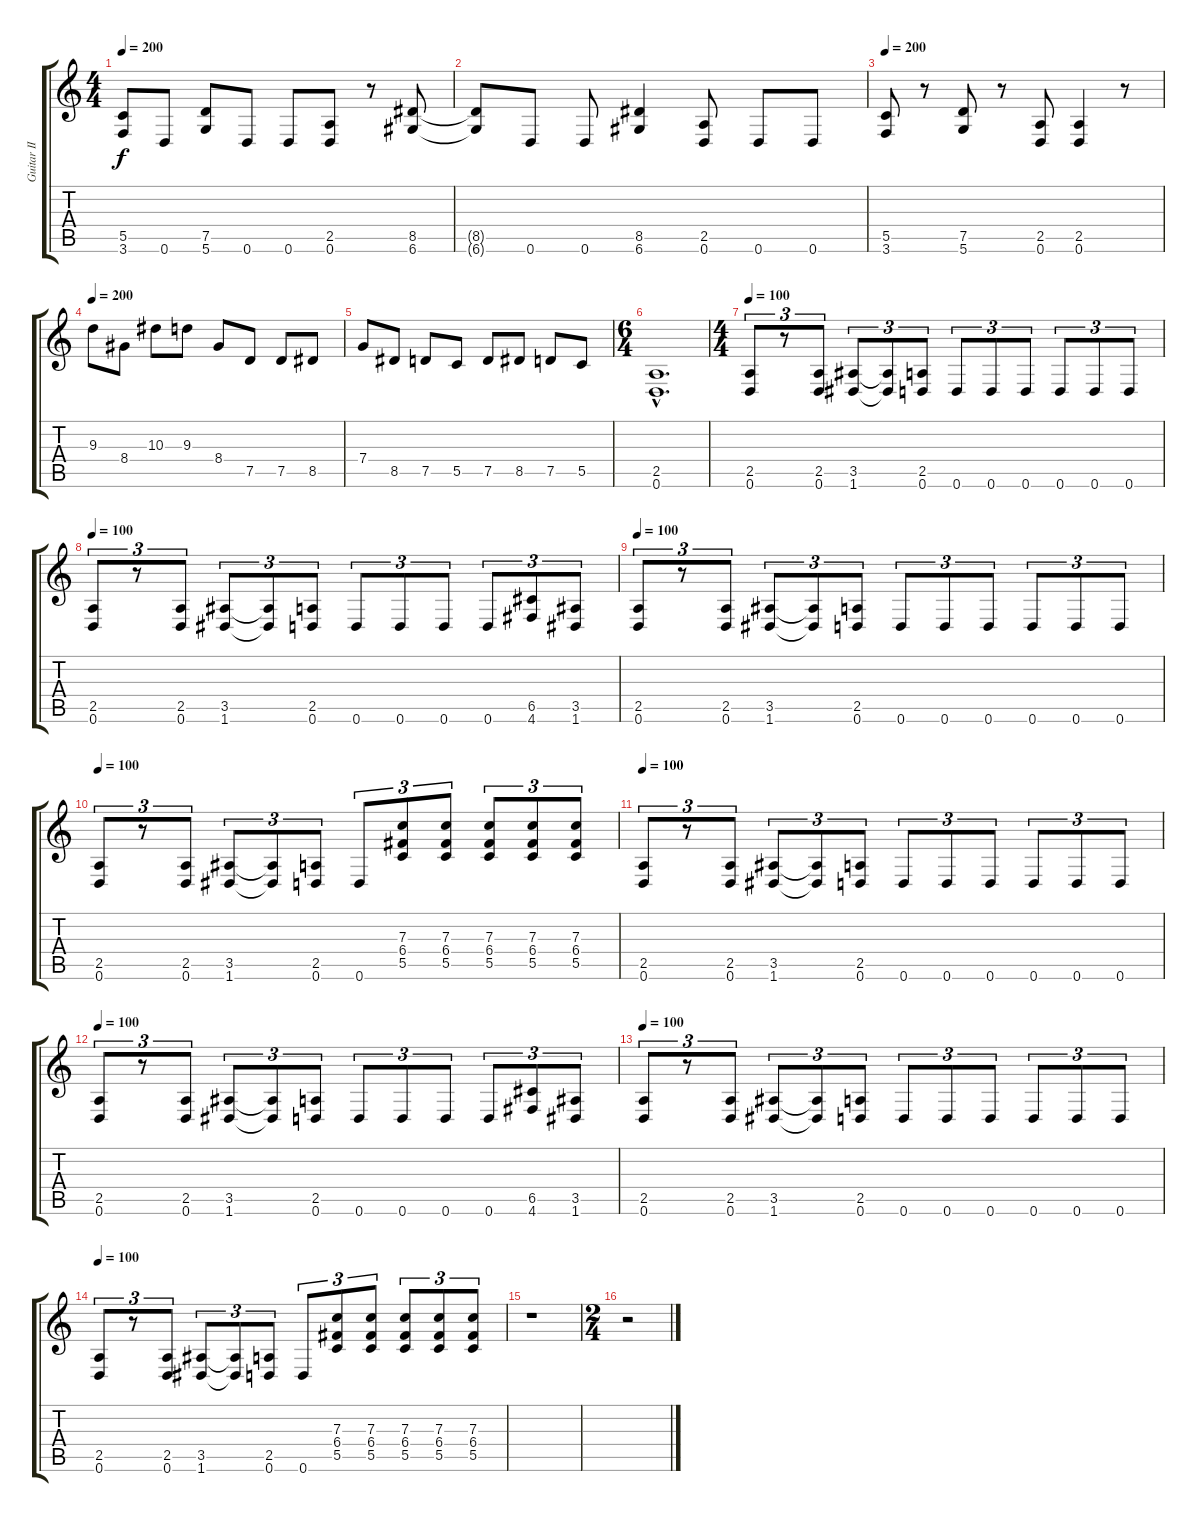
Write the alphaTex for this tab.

\track ("Guitar II" "Guitar II") {instrument distortionguitar}
\staff {score tabs}
\tuning (D4 A3 F3 C3 G2 D2) {hide}
\ts (4 4)
\tempo 200
\clef g2
\ks c
(5.5 3.6).8{dy f} 0.6.8 (7.5 5.6).8 0.6.8 0.6.8 (2.5 0.6).8 r.8 (8.5 6.6).8 |
(8.5{t} 6.6{t}).8 0.6.8 0.6.8 (8.5 6.6).4 (2.5 0.6).8 0.6.8 0.6.8 |
\tempo 200
(5.5 3.6).8 r.8 (7.5 5.6).8 r.8 (2.5 0.6).8 (2.5 0.6).4 r.8 |
\tempo 200
9.3.8{volume 9} 8.4.8 10.3.8 9.3.8 8.4.8 7.5.8 7.5.8 8.5.8 |
7.4.8 8.5.8 7.5.8 5.5.8 7.5.8 8.5.8 7.5.8 5.5.8 |
\ts (6 4)
(2.5{hac} 0.6{hac}).1{d} |
\ts (4 4)
\tempo 100
(2.5 0.6).8{tu (3 2) volume 9} r.8{tu (3 2)} (2.5 0.6).8{tu (3 2)} (3.5 1.6).8{tu (3 2)} (3.5{t} 1.6{t}).8{tu (3 2)} (2.5 0.6).8{tu (3 2)} 0.6.8{tu (3 2)} 0.6.8{tu (3 2)} 0.6.8{tu (3 2)} 0.6.8{tu (3 2)} 0.6.8{tu (3 2)} 0.6.8{tu (3 2)} |
\tempo 100
(2.5 0.6).8{tu (3 2)} r.8{tu (3 2)} (2.5 0.6).8{tu (3 2)} (3.5 1.6).8{tu (3 2)} (3.5{t} 1.6{t}).8{tu (3 2)} (2.5 0.6).8{tu (3 2)} 0.6.8{tu (3 2)} 0.6.8{tu (3 2)} 0.6.8{tu (3 2)} 0.6.8{tu (3 2)} (6.5 4.6).8{tu (3 2)} (3.5 1.6).8{tu (3 2)} |
\tempo 100
(2.5 0.6).8{tu (3 2)} r.8{tu (3 2)} (2.5 0.6).8{tu (3 2)} (3.5 1.6).8{tu (3 2)} (3.5{t} 1.6{t}).8{tu (3 2)} (2.5 0.6).8{tu (3 2)} 0.6.8{tu (3 2)} 0.6.8{tu (3 2)} 0.6.8{tu (3 2)} 0.6.8{tu (3 2)} 0.6.8{tu (3 2)} 0.6.8{tu (3 2)} |
\tempo 100
(2.5 0.6).8{tu (3 2)} r.8{tu (3 2)} (2.5 0.6).8{tu (3 2)} (3.5 1.6).8{tu (3 2)} (3.5{t} 1.6{t}).8{tu (3 2)} (2.5 0.6).8{tu (3 2)} 0.6.8{tu (3 2)} (7.3 6.4 5.5).8{tu (3 2)} (7.3 6.4 5.5).8{tu (3 2)} (7.3 6.4 5.5).8{tu (3 2)} (7.3 6.4 5.5).8{tu (3 2)} (7.3 6.4 5.5).8{tu (3 2)} |
\tempo 100
(2.5 0.6).8{tu (3 2) volume 9} r.8{tu (3 2)} (2.5 0.6).8{tu (3 2)} (3.5 1.6).8{tu (3 2)} (3.5{t} 1.6{t}).8{tu (3 2)} (2.5 0.6).8{tu (3 2)} 0.6.8{tu (3 2)} 0.6.8{tu (3 2)} 0.6.8{tu (3 2)} 0.6.8{tu (3 2)} 0.6.8{tu (3 2)} 0.6.8{tu (3 2)} |
\tempo 100
(2.5 0.6).8{tu (3 2)} r.8{tu (3 2)} (2.5 0.6).8{tu (3 2)} (3.5 1.6).8{tu (3 2)} (3.5{t} 1.6{t}).8{tu (3 2)} (2.5 0.6).8{tu (3 2)} 0.6.8{tu (3 2)} 0.6.8{tu (3 2)} 0.6.8{tu (3 2)} 0.6.8{tu (3 2)} (6.5 4.6).8{tu (3 2)} (3.5 1.6).8{tu (3 2)} |
\tempo 100
(2.5 0.6).8{tu (3 2)} r.8{tu (3 2)} (2.5 0.6).8{tu (3 2)} (3.5 1.6).8{tu (3 2)} (3.5{t} 1.6{t}).8{tu (3 2)} (2.5 0.6).8{tu (3 2)} 0.6.8{tu (3 2)} 0.6.8{tu (3 2)} 0.6.8{tu (3 2)} 0.6.8{tu (3 2)} 0.6.8{tu (3 2)} 0.6.8{tu (3 2)} |
\tempo 100
(2.5 0.6).8{tu (3 2)} r.8{tu (3 2)} (2.5 0.6).8{tu (3 2)} (3.5 1.6).8{tu (3 2)} (3.5{t} 1.6{t}).8{tu (3 2)} (2.5 0.6).8{tu (3 2)} 0.6.8{tu (3 2)} (7.3 6.4 5.5).8{tu (3 2)} (7.3 6.4 5.5).8{tu (3 2)} (7.3 6.4 5.5).8{tu (3 2)} (7.3 6.4 5.5).8{tu (3 2)} (7.3 6.4 5.5).8{tu (3 2)} |
r.1 |
\ts (2 4)
r.2
